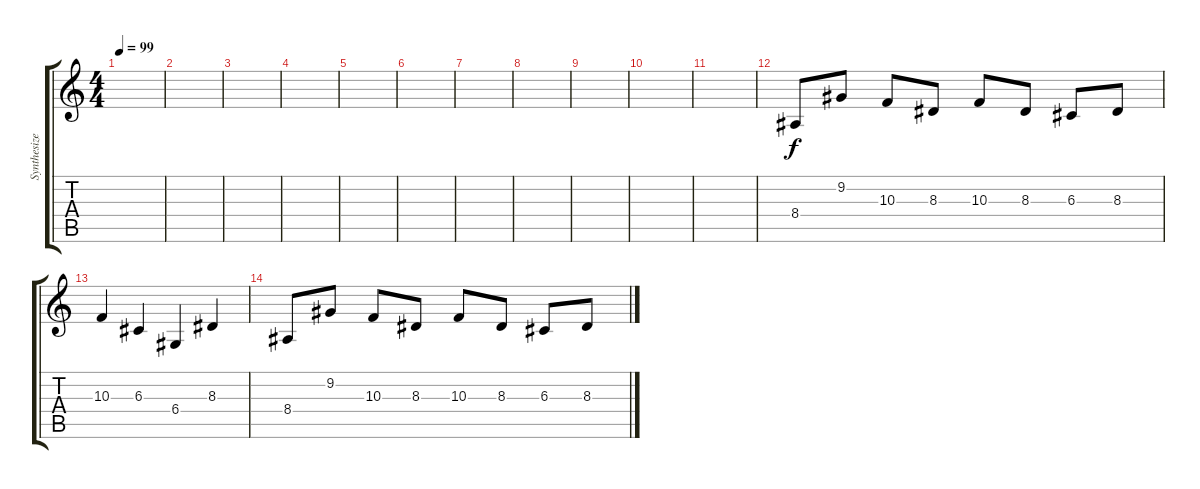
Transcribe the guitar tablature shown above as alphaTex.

\track ("Synthesizer" "Synthesize") {instrument lead2sawtooth}
\staff {score tabs}
\tuning (E4 B3 G3 D3 A2 E2) {hide}
\ts (4 4)
\tempo 99
\clef g2
\ks c
|
|
|
|
|
|
|
|
|
|
|
8.4.8{volume 10} 9.2.8 10.3.8 8.3.8 10.3.8 8.3.8 6.3.8 8.3.8 |
10.3.4 6.3.4 6.4.4 8.3.4 |
8.4.8{volume 8} 9.2.8 10.3.8 8.3.8 10.3.8 8.3.8 6.3.8 8.3.8
